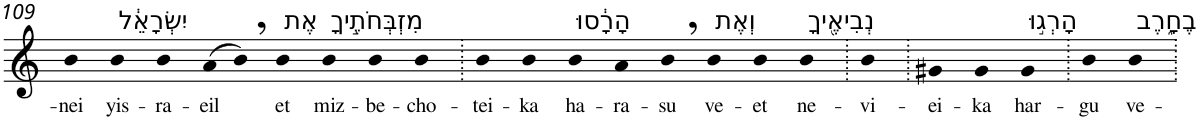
**kern	**text
*part1	*part1
*staff1	*staff1
*I"Piano	*
*I'Pno	*
!!LO:PB:g=z
*clefG2	*
*k[]	*
=109	=109
!	!LO:LY:b
4b	-nei
!LO:TX:a:t=יִשְׂרָאֵ֔ל	!
!	!LO:LY:b
4b	yis-
!	!LO:LY:b
4b	-ra-
!	!LO:LY:b
(>8a	-eil
8b,)	.
!LO:TX:a:t=אֶת	!
!	!LO:LY:b
4b	et
!LO:TX:a:t=מִזְבְּחֹתֶ֣יךָ	!
!	!LO:LY:b
4b	miz-
!	!LO:LY:b
4b	-be-
!	!LO:LY:b
4b	-cho-
=110.	=110.
!	!LO:LY:b
4b	-tei-
!	!LO:LY:b
4b	-ka
!LO:TX:a:t=הָרָ֔סוּ	!
!	!LO:LY:b
4b	ha-
!	!LO:LY:b
4a	-ra-
!	!LO:LY:b
4b,	-su
!LO:TX:a:t=וְאֶת	!
!	!LO:LY:b
4b	ve-
!	!LO:LY:b
4b	-et
!LO:TX:a:t=נְבִיאֶ֖יךָ	!
!	!LO:LY:b
4b	ne-
=111.	=111.
!	!LO:LY:b
4b	-vi-
=112.	=112.
!	!LO:LY:b
4g#X	-ei-
!	!LO:LY:b
4g#	-ka
!LO:TX:a:t=הָרְג֣וּ	!
!	!LO:LY:b
4g#	har-
=113.	=113.
!	!LO:LY:b
4b	-gu
!LO:TX:a:t=בֶחָ֑רֶב	!
!	!LO:LY:b
4b	ve-
=.	=.
*-	*-
